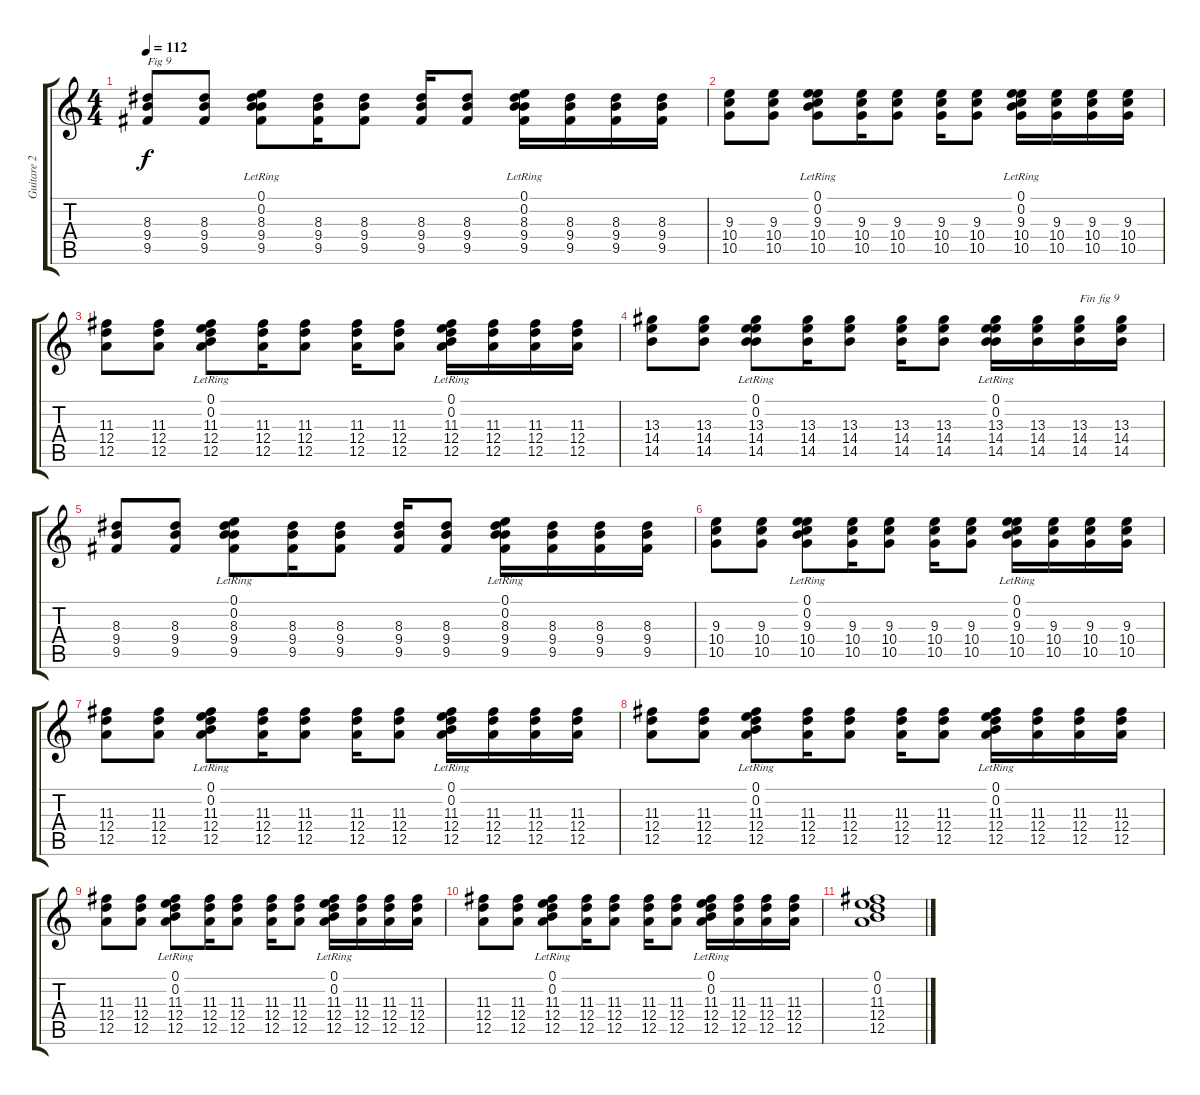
\track ("Guitare 2" "Guitare 2") {instrument acousticguitarsteel}
\staff {score tabs}
\tuning (E4 B3 G3 D3 A2 E2) {hide}
\ts (4 4)
\tempo 112
\clef g2
\ks c
(8.3 9.4 9.5).8{txt "Fig 9" dy f} (8.3 9.4 9.5).8 (0.1{lr} 0.2{lr} 8.3 9.4 9.5).8 (8.3 9.4 9.5).16 (8.3 9.4 9.5).8 (8.3 9.4 9.5).16 (8.3 9.4 9.5).8 (0.1{lr} 0.2{lr} 8.3 9.4 9.5).16 (8.3 9.4 9.5).16 (8.3 9.4 9.5).16 (8.3 9.4 9.5).16 |
(9.3 10.4 10.5).8 (9.3 10.4 10.5).8 (0.1{lr} 0.2{lr} 9.3 10.4 10.5).8 (9.3 10.4 10.5).16 (9.3 10.4 10.5).8 (9.3 10.4 10.5).16 (9.3 10.4 10.5).8 (0.1{lr} 0.2{lr} 9.3 10.4 10.5).16 (9.3 10.4 10.5).16 (9.3 10.4 10.5).16 (9.3 10.4 10.5).16 |
(11.3 12.4 12.5).8 (11.3 12.4 12.5).8 (0.1{lr} 0.2{lr} 11.3 12.4 12.5).8 (11.3 12.4 12.5).16 (11.3 12.4 12.5).8 (11.3 12.4 12.5).16 (11.3 12.4 12.5).8 (0.1{lr} 0.2{lr} 11.3 12.4 12.5).16 (11.3 12.4 12.5).16 (11.3 12.4 12.5).16 (11.3 12.4 12.5).16 |
(13.3 14.4 14.5).8 (13.3 14.4 14.5).8 (0.1{lr} 0.2{lr} 13.3 14.4 14.5).8 (13.3 14.4 14.5).16 (13.3 14.4 14.5).8 (13.3 14.4 14.5).16 (13.3 14.4 14.5).8 (0.1{lr} 0.2{lr} 13.3 14.4 14.5).16 (13.3 14.4 14.5).16 (13.3 14.4 14.5).16{txt "Fin fig 9"} (13.3 14.4 14.5).16 |
(8.3 9.4 9.5).8 (8.3 9.4 9.5).8 (0.1{lr} 0.2{lr} 8.3 9.4 9.5).8 (8.3 9.4 9.5).16 (8.3 9.4 9.5).8 (8.3 9.4 9.5).16 (8.3 9.4 9.5).8 (0.1{lr} 0.2{lr} 8.3 9.4 9.5).16 (8.3 9.4 9.5).16 (8.3 9.4 9.5).16 (8.3 9.4 9.5).16 |
(9.3 10.4 10.5).8 (9.3 10.4 10.5).8 (0.1{lr} 0.2{lr} 9.3 10.4 10.5).8 (9.3 10.4 10.5).16 (9.3 10.4 10.5).8 (9.3 10.4 10.5).16 (9.3 10.4 10.5).8 (0.1{lr} 0.2{lr} 9.3 10.4 10.5).16 (9.3 10.4 10.5).16 (9.3 10.4 10.5).16 (9.3 10.4 10.5).16 |
(11.3 12.4 12.5).8 (11.3 12.4 12.5).8 (0.1{lr} 0.2{lr} 11.3 12.4 12.5).8 (11.3 12.4 12.5).16 (11.3 12.4 12.5).8 (11.3 12.4 12.5).16 (11.3 12.4 12.5).8 (0.1{lr} 0.2{lr} 11.3 12.4 12.5).16 (11.3 12.4 12.5).16 (11.3 12.4 12.5).16 (11.3 12.4 12.5).16 |
(11.3 12.4 12.5).8 (11.3 12.4 12.5).8 (0.1{lr} 0.2{lr} 11.3 12.4 12.5).8 (11.3 12.4 12.5).16 (11.3 12.4 12.5).8 (11.3 12.4 12.5).16 (11.3 12.4 12.5).8 (0.1{lr} 0.2{lr} 11.3 12.4 12.5).16 (11.3 12.4 12.5).16 (11.3 12.4 12.5).16 (11.3 12.4 12.5).16 |
(11.3 12.4 12.5).8 (11.3 12.4 12.5).8 (0.1{lr} 0.2{lr} 11.3 12.4 12.5).8 (11.3 12.4 12.5).16 (11.3 12.4 12.5).8 (11.3 12.4 12.5).16 (11.3 12.4 12.5).8 (0.1{lr} 0.2{lr} 11.3 12.4 12.5).16 (11.3 12.4 12.5).16 (11.3 12.4 12.5).16 (11.3 12.4 12.5).16 |
(11.3 12.4 12.5).8 (11.3 12.4 12.5).8 (0.1{lr} 0.2{lr} 11.3 12.4 12.5).8 (11.3 12.4 12.5).16 (11.3 12.4 12.5).8 (11.3 12.4 12.5).16 (11.3 12.4 12.5).8 (0.1{lr} 0.2{lr} 11.3 12.4 12.5).16 (11.3 12.4 12.5).16 (11.3 12.4 12.5).16 (11.3 12.4 12.5).16 |
(0.1 0.2 11.3 12.4 12.5).1
